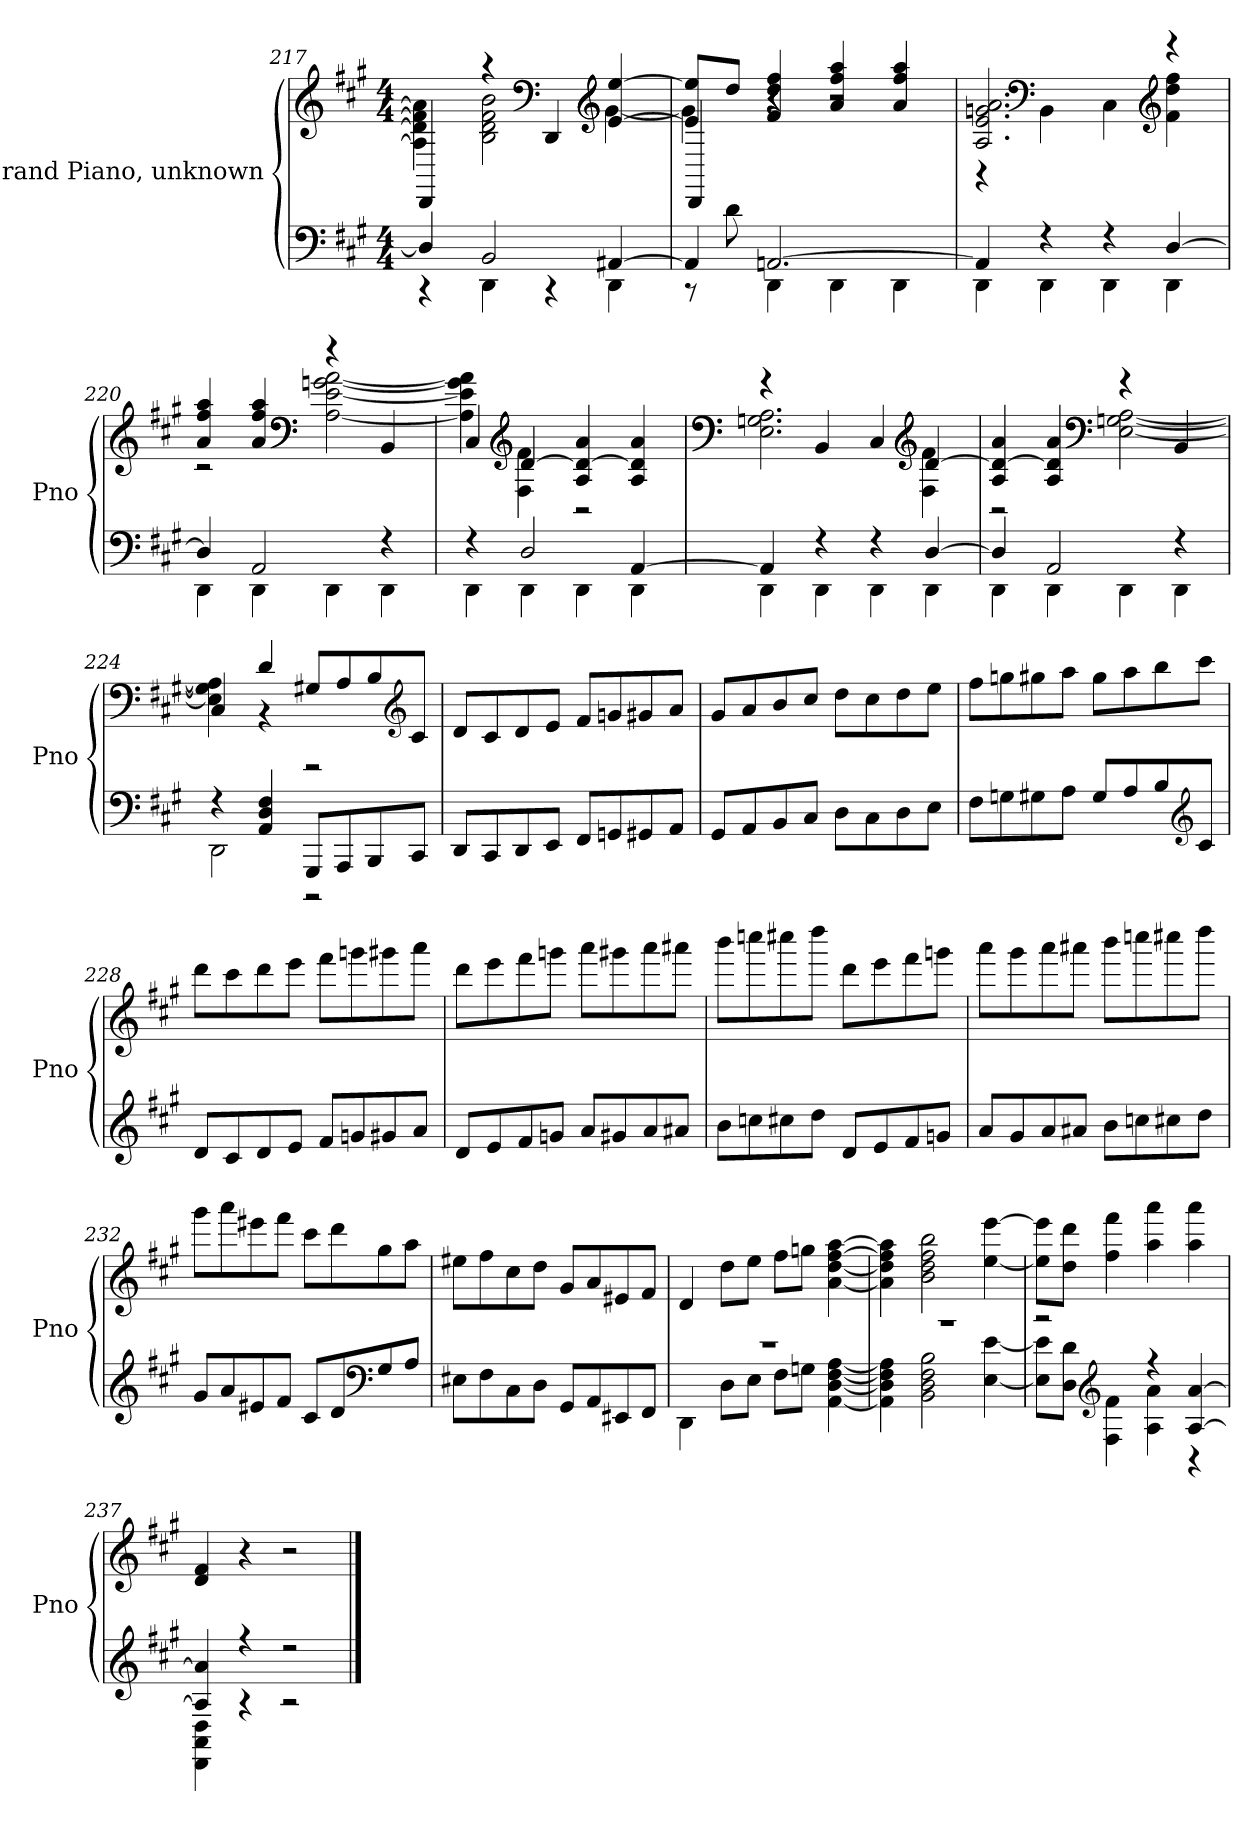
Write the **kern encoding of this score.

**kern	**kern
*part1	*part1
*staff2	*staff1
*I"Grand Piano, unknown	*
*I'Pno	*
*clefF4	*clefG2
*k[f#c#g#]	*k[f#c#g#]
*M4/4	*M4/4
=217	=217
*^	*^
4D/]	4r	4DD/	4A\] 4d\] 4f#\] 4a\]
2BB/	4DD\	4r	2B\ 2d\ 2f#\ 2b\
*	*	*clefF4	*
.	4r	4DD/	.
*	*	*clefG2	*
[4AA#X/	4DD\	[4e/ [4ee/	[4g#\
!!LO:LB:g=z
=218	=218	=218	=218
*	*	*	*^
4AA#/]	8r	8e/] 8ee/]L	4g#\]	4DD/
.	8d\	8dd/J	.	.
[2.AAn/	4DD\	4f#/ 4dd/ 4ff#/	4r	4r
.	4DD\	4a/ 4ff#/ 4aa/	2r	2r
.	4DD\	4a/ 4ff#/ 4aa/	.	.
*	*	*	*v	*v
=219	=219	=219	=219
4AA/]	4DD\	2.A/ 2.e/ 2.gn/ 2.a/	4r
*	*	*clefF4	*
4r	4DD\	.	4BB\
4r	4DD\	.	4C#\
*	*	*clefG2	*
[4D/	4DD\	4r	4f#\ 4dd\ 4ff#\
=220	=220	=220	=220
4D/]	4DD\	4a/ 4ff#/ 4aa/	2r
2AA/	4DD\	4a/ 4ff#/ 4aa/	.
*	*	*clefF4	*
.	4DD\	4r	[2A\ [2e\ [2gn\ [2a\
4r	4DD\	4BB/	.
=221	=221	=221	=221
4r	4DD\	4C#/	4A\] 4e\] 4g\] 4a\]
*	*	*clefG2	*
2D/	4DD\	[4d/	4F#\ 4f#\
.	4DD\	4A/ 4d/_ 4a/	2r
[4AA/	4DD\	4A/ 4d/] 4a/	.
=222	=222	=222	=222
*	*	*clefF4	*
4AA/]	4DD\	4r	2.E\ 2.Gn\ 2.A\
4r	4DD\	4BB/	.
4r	4DD\	4C#/	.
*	*	*clefG2	*
[4D/	4DD\	[4d/	4F#\ 4f#\
!!LO:LB:g=z	!!
=223	=223	=223	=223
4D/]	4DD\	4A/ 4d/_ 4a/	2r
2AA/	4DD\	4A/ 4d/] 4a/	.
*	*	*clefF4	*
.	4DD\	4r	[2E\ [2Gn\ [2A\
4r	4DD\	4BB/	.
=224	=224	=224	=224
4r	2DD\	4C#/	4E\] 4G\] 4A\]
4AA/ 4D/ 4F#/	.	4d/	4r
8GGG#/L	2r	8G#X/L	2r
8AAA/	.	8A/	.
8BBB/	.	8B/	.
*	*	*clefG2	*
8CC#/J	.	8c#/J	.
*v	*v	*	*
*	*v	*v
=225	=225
8DD/L	8d/L
8CC#/	8c#/
8DD/	8d/
8EE/J	8e/J
8FF#/L	8f#/L
8GGn/	8gn/
8GG#X/	8g#X/
8AA/J	8a/J
=226	=226
8GG#/L	8g#/L
8AA/	8a/
8BB/	8b/
8C#/J	8cc#/J
8D\L	8dd\L
8C#\	8cc#\
8D\	8dd\
8E\J	8ee\J
!!LO:PB:g=z
=227	=227
8F#\L	8ff#\L
8Gn\	8ggn\
8G#X\	8gg#X\
8A\J	8aa\J
8G#/L	8gg#\L
8A/	8aa\
8B/	8bb\
*clefG2	*
8c#/J	8ccc#\J
=228	=228
8d/L	8ddd\L
8c#/	8ccc#\
8d/	8ddd\
8e/J	8eee\J
8f#/L	8fff#\L
8gn/	8gggn\
8g#X/	8ggg#X\
8a/J	8aaa\J
=229	=229
8d/L	8ddd\L
8e/	8eee\
8f#/	8fff#\
8gn/J	8gggn\J
8a/L	8aaa\L
8g#X/	8ggg#X\
8a/	8aaa\
8a#X/J	8aaa#X\J
!!LO:LB:g=z
=230	=230
8b\L	8bbb\L
8ccn\	8ccccn\
8cc#X\	8cccc#X\
8dd\J	8dddd\J
8d/L	8ddd\L
8e/	8eee\
8f#/	8fff#\
8gn/J	8gggn\J
=231	=231
8a/L	8aaa\L
8g#/	8ggg#\
8a/	8aaa\
8a#X/J	8aaa#X\J
8b\L	8bbb\L
8ccn\	8ccccn\
8cc#X\	8cccc#X\
8dd\J	8dddd\J
=232	=232
8g#/L	8ggg#\L
8a/	8aaa\
8e#X/	8eee#X\
8f#/J	8fff#\J
8c#/L	8ccc#\L
8d/	8ddd\
*clefF4	*
8G#/	8gg#\
8A/J	8aa\J
!!LO:LB:g=z
=233	=233
8E#X\L	8ee#X\L
8F#\	8ff#\
8C#\	8cc#\
8D\J	8dd\J
8GG#/L	8g#/L
8AA/	8a/
8EE#X/	8e#X/
8FF#/J	8f#/J
=234	=234
*^	*
1r	4DD\	4d/
.	8D\L	8dd\L
.	8E\J	8ee\J
.	8F#\L	8ff#\L
.	8Gn\J	8ggn\J
.	[4AA\ [4D\ [4F#\ [4A\	[4a\ [4dd\ [4ff#\ [4aa\
=235	=235	=235
1r	4AA\] 4D\] 4F#\] 4A\]	4a\] 4dd\] 4ff#\] 4aa\]
.	2BB\ 2D\ 2F#\ 2B\	2b\ 2dd\ 2ff#\ 2bb\
.	[4E\ [4e\	[4ee\ [4eee\
=236	=236	=236
2r	8E\] 8e\]L	8ee\] 8eee\]L
.	8D\ 8d\J	8dd\ 8ddd\J
*clefG2	*	*
.	4F#\ 4f#\	4ff#\ 4fff#\
4r	4A\ 4a\	4aa\ 4aaa\
[4A/ [4a/	4r	4aa\ 4aaa\
=237	=237	=237
4A/] 4a/]	4DD\ 4AA\ 4D\	4d/ 4f#/
4r	4r	4r
2r	2r	2r
*v	*v	*
==	==
*-	*-
